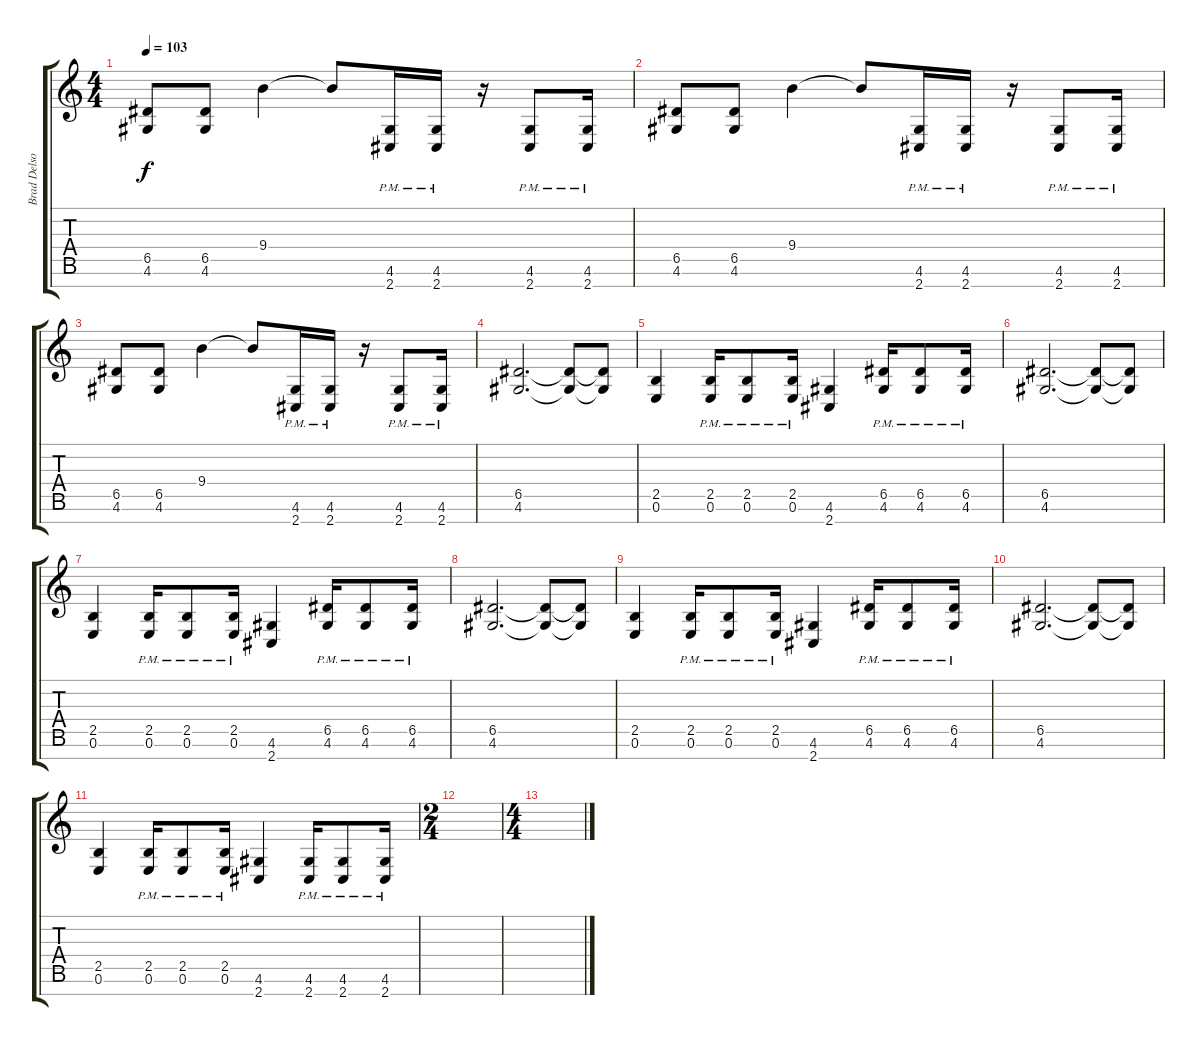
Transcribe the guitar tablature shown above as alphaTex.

\track ("Brad Delson" "Brad Delso") {instrument distortionguitar}
\staff {score tabs}
\tuning (E4 B3 G3 D3 A2 E2 B1) {hide}
\ts (4 4)
\tempo 103
\clef g2
\ks c
(6.5 4.6).8{dy f} (6.5 4.6).8 9.4.4 9.4{t}.8 (4.6{pm} 2.7{pm}).16 (4.6{pm} 2.7{pm}).16 r.16 (4.6{pm} 2.7{pm}).8 (4.6{pm} 2.7{pm}).16 |
(6.5 4.6).8 (6.5 4.6).8 9.4.4 9.4{t}.8 (4.6{pm} 2.7{pm}).16 (4.6{pm} 2.7{pm}).16 r.16 (4.6{pm} 2.7{pm}).8 (4.6{pm} 2.7{pm}).16 |
(6.5 4.6).8 (6.5 4.6).8 9.4.4 9.4{t}.8 (4.6{pm} 2.7{pm}).16 (4.6{pm} 2.7{pm}).16 r.16 (4.6{pm} 2.7{pm}).8 (4.6{pm} 2.7{pm}).16 |
(6.5 4.6).2{d} (6.5{t} 4.6{t}).8 (6.5{t} 4.6{t}).8 |
(2.5 0.6).4 (2.5{pm} 0.6{pm}).16 (2.5{pm} 0.6{pm}).8 (2.5{pm} 0.6{pm}).16 (4.6 2.7).4 (6.5{pm} 4.6{pm}).16 (6.5{pm} 4.6{pm}).8 (6.5{pm} 4.6{pm}).16 |
(6.5 4.6).2{d} (6.5{t} 4.6{t}).8 (6.5{t} 4.6{t}).8 |
(2.5 0.6).4 (2.5{pm} 0.6{pm}).16 (2.5{pm} 0.6{pm}).8 (2.5{pm} 0.6{pm}).16 (4.6 2.7).4 (6.5{pm} 4.6{pm}).16 (6.5{pm} 4.6{pm}).8 (6.5{pm} 4.6{pm}).16 |
(6.5 4.6).2{d} (6.5{t} 4.6{t}).8 (6.5{t} 4.6{t}).8 |
(2.5 0.6).4 (2.5{pm} 0.6{pm}).16 (2.5{pm} 0.6{pm}).8 (2.5{pm} 0.6{pm}).16 (4.6 2.7).4 (6.5{pm} 4.6{pm}).16 (6.5{pm} 4.6{pm}).8 (6.5{pm} 4.6{pm}).16 |
(6.5 4.6).2{d} (6.5{t} 4.6{t}).8 (6.5{t} 4.6{t}).8 |
(2.5 0.6).4 (2.5{pm} 0.6{pm}).16 (2.5{pm} 0.6{pm}).8 (2.5{pm} 0.6{pm}).16 (4.6 2.7).4 (4.6{pm} 2.7{pm}).16 (4.6{pm} 2.7{pm}).8 (4.6{pm} 2.7{pm}).16 |
\ts (2 4)
|
\ts (4 4)
